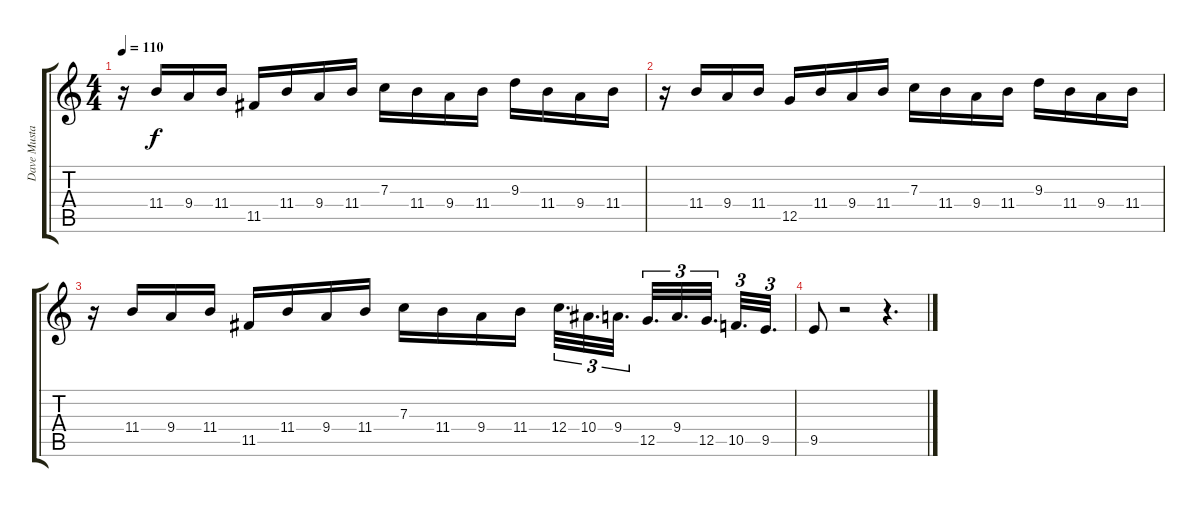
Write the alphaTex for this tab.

\track ("Dave Mustaine" "Dave Musta") {instrument distortionguitar}
\staff {score tabs}
\tuning (D4 A3 F3 C3 G2 D2) {hide}
\ts (4 4)
\tempo 110
\clef g2
\ks c
r.16{dy f} 11.4.16 9.4.16 11.4.16 11.5.16 11.4.16 9.4.16 11.4.16 7.3.16 11.4.16 9.4.16 11.4.16 9.3.16 11.4.16 9.4.16 11.4.16 |
r.16 11.4.16 9.4.16 11.4.16 12.5.16 11.4.16 9.4.16 11.4.16 7.3.16 11.4.16 9.4.16 11.4.16 9.3.16 11.4.16 9.4.16 11.4.16 |
r.16 11.4.16 9.4.16 11.4.16 11.5.16 11.4.16 9.4.16 11.4.16 7.3.16 11.4.16 9.4.16 11.4.16 12.4.32{d tu (3 2)} 10.4.32{d tu (3 2)} 9.4.32{d tu (3 2)} 12.5.32{d tu (3 2)} 9.4.32{d tu (3 2)} 12.5.32{d tu (3 2)} 10.5.32{d tu (3 2)} 9.5.32{d tu (3 2)} |
9.5.8 r.2 r.4{d}
